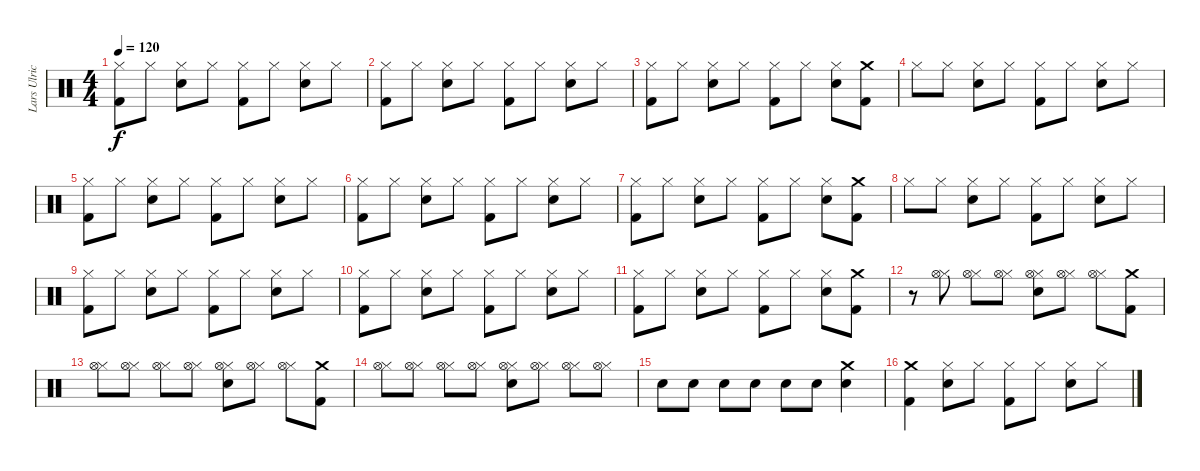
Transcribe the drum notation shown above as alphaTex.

\track ("Lars Ulrich (Drums)" "Lars Ulric") {instrument percussion}
\staff {score}
\articulation defaults
\ts (4 4)
\tempo 120
\clef neutral
\ks c
("Kick (hit) 2" "Hi-Hat (closed)").8{dy f} "Hi-Hat (closed)".8 ("Snare (hit) 2" "Hi-Hat (closed)").8 "Hi-Hat (closed)".8 ("Kick (hit) 2" "Hi-Hat (closed)").8 "Hi-Hat (closed)".8 ("Snare (hit) 2" "Hi-Hat (closed)").8 "Hi-Hat (closed)".8 |
("Kick (hit) 2" "Hi-Hat (closed)").8 "Hi-Hat (closed)".8 ("Snare (hit) 2" "Hi-Hat (closed)").8 "Hi-Hat (closed)".8 ("Kick (hit) 2" "Hi-Hat (closed)").8 "Hi-Hat (closed)".8 ("Snare (hit) 2" "Hi-Hat (closed)").8 "Hi-Hat (closed)".8 |
("Kick (hit) 2" "Hi-Hat (closed)").8 "Hi-Hat (closed)".8 ("Snare (hit) 2" "Hi-Hat (closed)").8 "Hi-Hat (closed)".8 ("Kick (hit) 2" "Hi-Hat (closed)").8 "Hi-Hat (closed)".8 ("Snare (hit) 2" "Hi-Hat (closed)").8 ("Kick (hit) 2" "Crash medium (hit)").8 |
"Hi-Hat (closed)".8 "Hi-Hat (closed)".8 ("Snare (hit) 2" "Hi-Hat (closed)").8 "Hi-Hat (closed)".8 ("Kick (hit) 2" "Hi-Hat (closed)").8 "Hi-Hat (closed)".8 ("Snare (hit) 2" "Hi-Hat (closed)").8 "Hi-Hat (closed)".8 |
("Kick (hit) 2" "Hi-Hat (closed)").8 "Hi-Hat (closed)".8 ("Snare (hit) 2" "Hi-Hat (closed)").8 "Hi-Hat (closed)".8 ("Kick (hit) 2" "Hi-Hat (closed)").8 "Hi-Hat (closed)".8 ("Snare (hit) 2" "Hi-Hat (closed)").8 "Hi-Hat (closed)".8 |
("Kick (hit) 2" "Hi-Hat (closed)").8 "Hi-Hat (closed)".8 ("Snare (hit) 2" "Hi-Hat (closed)").8 "Hi-Hat (closed)".8 ("Kick (hit) 2" "Hi-Hat (closed)").8 "Hi-Hat (closed)".8 ("Snare (hit) 2" "Hi-Hat (closed)").8 "Hi-Hat (closed)".8 |
("Kick (hit) 2" "Hi-Hat (closed)").8 "Hi-Hat (closed)".8 ("Snare (hit) 2" "Hi-Hat (closed)").8 "Hi-Hat (closed)".8 ("Kick (hit) 2" "Hi-Hat (closed)").8 "Hi-Hat (closed)".8 ("Snare (hit) 2" "Hi-Hat (closed)").8 ("Kick (hit) 2" "Crash medium (hit)").8 |
"Hi-Hat (closed)".8 "Hi-Hat (closed)".8 ("Snare (hit) 2" "Hi-Hat (closed)").8 "Hi-Hat (closed)".8 ("Kick (hit) 2" "Hi-Hat (closed)").8 "Hi-Hat (closed)".8 ("Snare (hit) 2" "Hi-Hat (closed)").8 "Hi-Hat (closed)".8 |
("Kick (hit) 2" "Hi-Hat (closed)").8 "Hi-Hat (closed)".8 ("Snare (hit) 2" "Hi-Hat (closed)").8 "Hi-Hat (closed)".8 ("Kick (hit) 2" "Hi-Hat (closed)").8 "Hi-Hat (closed)".8 ("Snare (hit) 2" "Hi-Hat (closed)").8 "Hi-Hat (closed)".8 |
("Kick (hit) 2" "Hi-Hat (closed)").8 "Hi-Hat (closed)".8 ("Snare (hit) 2" "Hi-Hat (closed)").8 "Hi-Hat (closed)".8 ("Kick (hit) 2" "Hi-Hat (closed)").8 "Hi-Hat (closed)".8 ("Snare (hit) 2" "Hi-Hat (closed)").8 "Hi-Hat (closed)".8 |
("Kick (hit) 2" "Hi-Hat (closed)").8 "Hi-Hat (closed)".8 ("Snare (hit) 2" "Hi-Hat (closed)").8 "Hi-Hat (closed)".8 ("Kick (hit) 2" "Hi-Hat (closed)").8 "Hi-Hat (closed)".8 ("Snare (hit) 2" "Hi-Hat (closed)").8 ("Kick (hit) 2" "Crash medium (hit)").8 |
r.8 ("Hi-Hat (closed)" "Hi-Hat (open)").8 ("Hi-Hat (closed)" "Hi-Hat (open)").8 ("Hi-Hat (closed)" "Hi-Hat (open)").8 ("Hi-Hat (closed)" "Snare (hit) 2" "Hi-Hat (open)").8 ("Hi-Hat (closed)" "Hi-Hat (open)").8 ("Hi-Hat (closed)" "Hi-Hat (open)").8 ("Kick (hit) 2" "Crash medium (hit)").8 |
("Hi-Hat (closed)" "Hi-Hat (open)").8 ("Hi-Hat (closed)" "Hi-Hat (open)").8 ("Hi-Hat (closed)" "Hi-Hat (open)").8 ("Hi-Hat (closed)" "Hi-Hat (open)").8 ("Snare (hit) 2" "Hi-Hat (closed)" "Hi-Hat (open)").8 ("Hi-Hat (closed)" "Hi-Hat (open)").8 ("Hi-Hat (closed)" "Hi-Hat (open)").8 ("Crash medium (hit)" "Kick (hit) 2").8 |
("Hi-Hat (closed)" "Hi-Hat (open)").8 ("Hi-Hat (closed)" "Hi-Hat (open)").8 ("Hi-Hat (closed)" "Hi-Hat (open)").8 ("Hi-Hat (closed)" "Hi-Hat (open)").8 ("Snare (hit) 2" "Hi-Hat (closed)" "Hi-Hat (open)").8 ("Hi-Hat (closed)" "Hi-Hat (open)").8 ("Hi-Hat (closed)" "Hi-Hat (open)").8 ("Hi-Hat (closed)" "Hi-Hat (open)").8 |
"Snare (hit) 2".8{volume 11} "Snare (hit) 2".8{volume 13} "Snare (hit) 2".8 "Snare (hit) 2".8{volume 14} "Snare (hit) 2".8 "Snare (hit) 2".8{volume 15} ("Crash medium (hit)" "Snare (hit) 2").4 |
("Kick (hit) 2" "Crash medium (hit)").4 ("Snare (hit) 2" "Hi-Hat (closed)").8 "Hi-Hat (closed)".8 ("Hi-Hat (closed)" "Kick (hit) 2").8 "Hi-Hat (closed)".8 ("Snare (hit) 2" "Hi-Hat (closed)").8 "Hi-Hat (closed)".8
